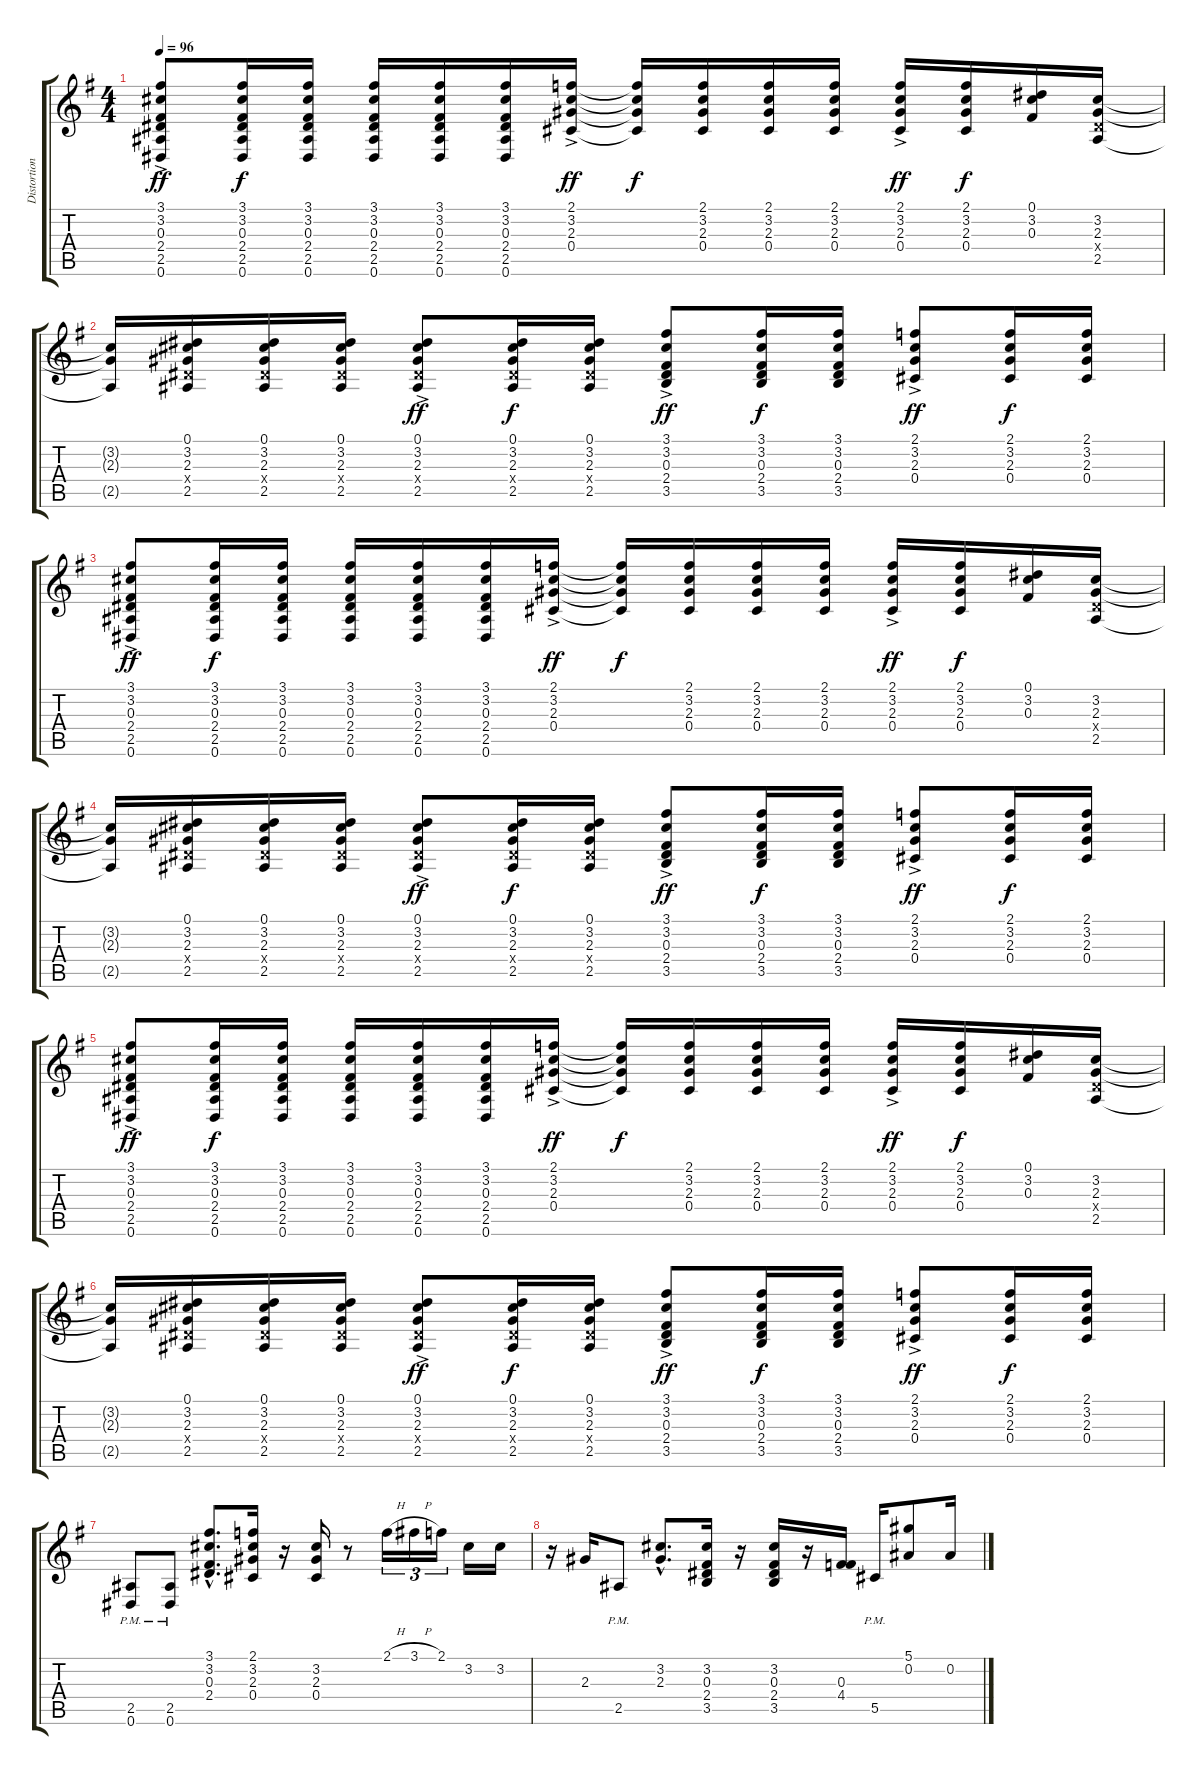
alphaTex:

\track ("Distortion" "Distortion") {instrument distortionguitar}
\staff {score tabs}
\tuning (Eb4 Bb3 Gb3 Db3 Ab2 Eb2) {hide}
\ts (4 4)
\tempo 96
\clef g2
\ks g
(3.1{ac} 3.2{ac} 0.3{ac} 2.4{ac} 2.5{ac} 0.6{ac}).8{dy ff} (3.1 3.2 0.3 2.4 2.5 0.6).16{dy f} (3.1 3.2 0.3 2.4 2.5 0.6).16 (3.1 3.2 0.3 2.4 2.5 0.6).16 (3.1 3.2 0.3 2.4 2.5 0.6).16 (3.1 3.2 0.3 2.4 2.5 0.6).16 (2.1{ac} 3.2{ac} 2.3{ac} 0.4{ac}).16{dy ff} (2.1{t} 3.2{t} 2.3{t} 0.4{t}).16{dy f} (2.1 3.2 2.3 0.4).16 (2.1 3.2 2.3 0.4).16 (2.1 3.2 2.3 0.4).16 (2.1{ac} 3.2{ac} 2.3{ac} 0.4{ac}).16{dy ff} (2.1 3.2 2.3 0.4).16{dy f} (0.1 3.2 0.3).16 (3.2 2.3 2.4{x} 2.5).16 |
(3.2{t} 2.3{t} 2.5{t}).16 (0.1 3.2 2.3 2.4{x} 2.5).16 (0.1 3.2 2.3 2.4{x} 2.5).16 (0.1 3.2 2.3 2.4{x} 2.5).16 (0.1{ac} 3.2{ac} 2.3{ac} 2.4{ac x} 2.5{ac}).8{dy ff} (0.1 3.2 2.3 2.4{x} 2.5).16{dy f} (0.1 3.2 2.3 2.4{x} 2.5).16 (3.1{ac} 3.2{ac} 0.3{ac} 2.4{ac} 3.5{ac}).8{dy ff} (3.1 3.2 0.3 2.4 3.5).16{dy f} (3.1 3.2 0.3 2.4 3.5).16 (2.1{ac} 3.2{ac} 2.3{ac} 0.4{ac}).8{dy ff} (2.1 3.2 2.3 0.4).16{dy f} (2.1 3.2 2.3 0.4).16 |
(3.1{ac} 3.2{ac} 0.3{ac} 2.4{ac} 2.5{ac} 0.6{ac}).8{dy ff} (3.1 3.2 0.3 2.4 2.5 0.6).16{dy f} (3.1 3.2 0.3 2.4 2.5 0.6).16 (3.1 3.2 0.3 2.4 2.5 0.6).16 (3.1 3.2 0.3 2.4 2.5 0.6).16 (3.1 3.2 0.3 2.4 2.5 0.6).16 (2.1{ac} 3.2{ac} 2.3{ac} 0.4{ac}).16{dy ff} (2.1{t} 3.2{t} 2.3{t} 0.4{t}).16{dy f} (2.1 3.2 2.3 0.4).16 (2.1 3.2 2.3 0.4).16 (2.1 3.2 2.3 0.4).16 (2.1{ac} 3.2{ac} 2.3{ac} 0.4{ac}).16{dy ff} (2.1 3.2 2.3 0.4).16{dy f} (0.1 3.2 0.3).16 (3.2 2.3 2.4{x} 2.5).16 |
(3.2{t} 2.3{t} 2.5{t}).16 (0.1 3.2 2.3 2.4{x} 2.5).16 (0.1 3.2 2.3 2.4{x} 2.5).16 (0.1 3.2 2.3 2.4{x} 2.5).16 (0.1{ac} 3.2{ac} 2.3{ac} 2.4{ac x} 2.5{ac}).8{dy ff} (0.1 3.2 2.3 2.4{x} 2.5).16{dy f} (0.1 3.2 2.3 2.4{x} 2.5).16 (3.1{ac} 3.2{ac} 0.3{ac} 2.4{ac} 3.5{ac}).8{dy ff} (3.1 3.2 0.3 2.4 3.5).16{dy f} (3.1 3.2 0.3 2.4 3.5).16 (2.1{ac} 3.2{ac} 2.3{ac} 0.4{ac}).8{dy ff} (2.1 3.2 2.3 0.4).16{dy f} (2.1 3.2 2.3 0.4).16 |
(3.1{ac} 3.2{ac} 0.3{ac} 2.4{ac} 2.5{ac} 0.6{ac}).8{dy ff} (3.1 3.2 0.3 2.4 2.5 0.6).16{dy f} (3.1 3.2 0.3 2.4 2.5 0.6).16 (3.1 3.2 0.3 2.4 2.5 0.6).16 (3.1 3.2 0.3 2.4 2.5 0.6).16 (3.1 3.2 0.3 2.4 2.5 0.6).16 (2.1{ac} 3.2{ac} 2.3{ac} 0.4{ac}).16{dy ff} (2.1{t} 3.2{t} 2.3{t} 0.4{t}).16{dy f} (2.1 3.2 2.3 0.4).16 (2.1 3.2 2.3 0.4).16 (2.1 3.2 2.3 0.4).16 (2.1{ac} 3.2{ac} 2.3{ac} 0.4{ac}).16{dy ff} (2.1 3.2 2.3 0.4).16{dy f} (0.1 3.2 0.3).16 (3.2 2.3 2.4{x} 2.5).16 |
(3.2{t} 2.3{t} 2.5{t}).16 (0.1 3.2 2.3 2.4{x} 2.5).16 (0.1 3.2 2.3 2.4{x} 2.5).16 (0.1 3.2 2.3 2.4{x} 2.5).16 (0.1{ac} 3.2{ac} 2.3{ac} 2.4{ac x} 2.5{ac}).8{dy ff} (0.1 3.2 2.3 2.4{x} 2.5).16{dy f} (0.1 3.2 2.3 2.4{x} 2.5).16 (3.1{ac} 3.2{ac} 0.3{ac} 2.4{ac} 3.5{ac}).8{dy ff} (3.1 3.2 0.3 2.4 3.5).16{dy f} (3.1 3.2 0.3 2.4 3.5).16 (2.1{ac} 3.2{ac} 2.3{ac} 0.4{ac}).8{dy ff} (2.1 3.2 2.3 0.4).16{dy f} (2.1 3.2 2.3 0.4).16 |
(2.5{pm} 0.6{pm}).8 (2.5{pm} 0.6{pm}).8 (3.1{hac} 3.2{hac} 0.3{hac} 2.4{hac}).8{d} (2.1 3.2 2.3 0.4).16 r.16 (3.2 2.3 0.4).16 r.8 2.1{h}.16{tu (3 2)} 3.1{h}.16{tu (3 2)} 2.1.16{tu (3 2)} 3.2.16 3.2.16 |
r.16 2.3.16 2.5{pm}.8 (3.2{hac} 2.3{hac}).8{d} (3.2 0.3 2.4 3.5).16 r.16 (3.2 0.3 2.4 3.5).16 r.16 (0.3 4.4).16 5.5{pm}.16 (5.1 0.2).8 0.2.16
